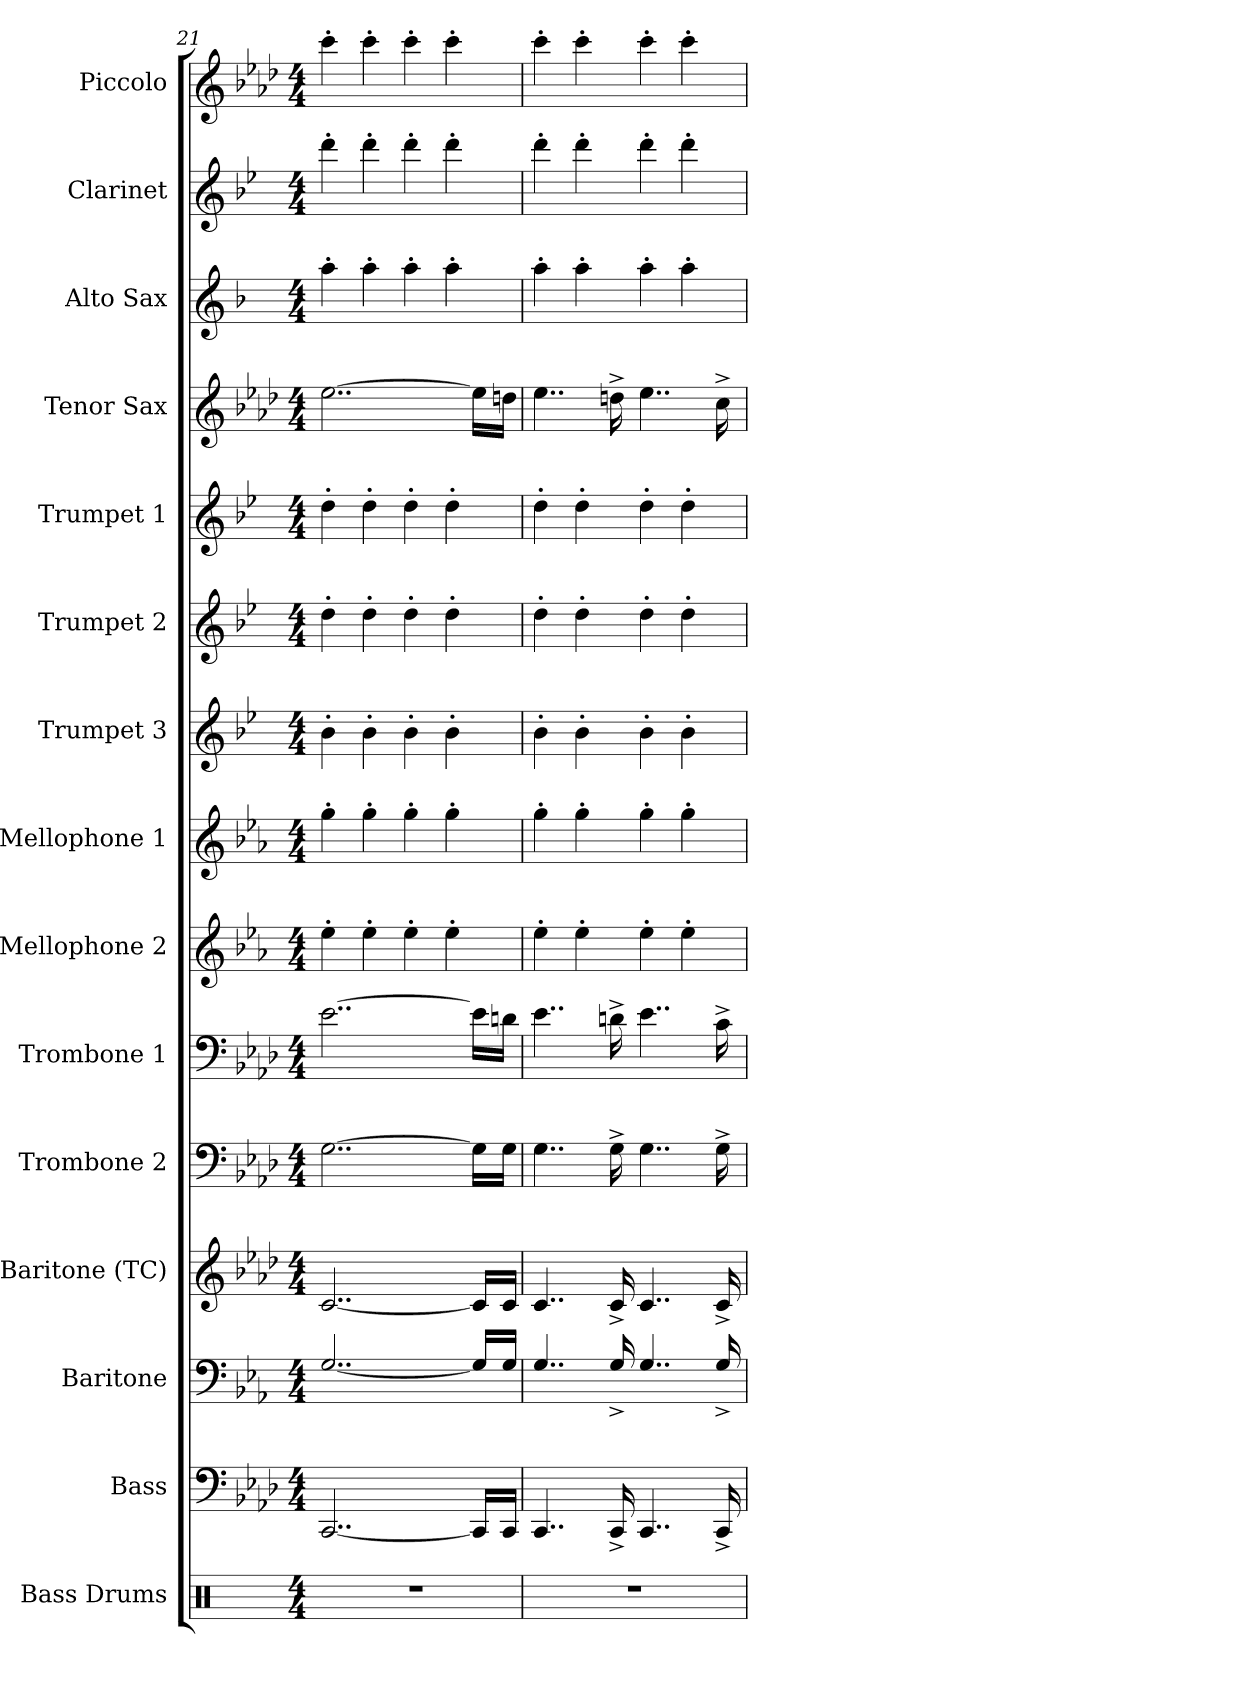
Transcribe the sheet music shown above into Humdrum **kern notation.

**kern	**kern	**kern	**kern	**kern	**kern	**kern	**kern	**kern	**kern	**kern	**kern	**kern	**kern	**kern
*part15	*part14	*part13	*part12	*part11	*part10	*part9	*part8	*part7	*part6	*part5	*part4	*part3	*part2	*part1
*staff15	*staff14	*staff13	*staff12	*staff11	*staff10	*staff9	*staff8	*staff7	*staff6	*staff5	*staff4	*staff3	*staff2	*staff1
*I"Bass Drums	*I"Bass	*I"Baritone	*I"Baritone (TC)	*I"Trombone 2	*I"Trombone 1	*I"Mellophone 2	*I"Mellophone 1	*I"Trumpet 3	*I"Trumpet 2	*I"Trumpet 1	*I"Tenor Sax	*I"Alto Sax	*I"Clarinet	*I"Piccolo
*I'B.D.	*I'Bass	*I'Btn.	*I'Bar.	*I'Tbn. 2	*I'Tbn. 1	*I'Mello. 2	*I'Mph. 1	*I'Tpt. 3	*I'Tpt. 2	*I'Tpt. 1	*I'T. Sax.	*I'A. Sax.	*I'Cl.	*I'Picc.
*clefX	*clefF4	*clefF4	*clefG2	*clefF4	*clefF4	*clefG2	*clefG2	*clefG2	*clefG2	*clefG2	*clefG2	*clefG2	*clefG2	*clefG2
*	*	*ITrd4c7	*ITrd8c14	*	*	*ITrd4c7	*ITrd4c7	*ITrd1c2	*ITrd1c2	*ITrd1c2	*ITrd8c14	*ITrd5c9	*ITrd1c2	*ITrd-7c-12
*k[]	*k[b-e-a-d-]	*k[b-e-a-d-]	*k[b-e-a-d-]	*k[b-e-a-d-]	*k[b-e-a-d-]	*k[b-e-a-d-]	*k[b-e-a-d-]	*k[b-e-a-d-]	*k[b-e-a-d-]	*k[b-e-a-d-]	*k[b-e-a-d-]	*k[b-e-a-d-]	*k[b-e-a-d-]	*k[b-e-a-d-]
*M4/4	*M4/4	*M4/4	*M4/4	*M4/4	*M4/4	*M4/4	*M4/4	*M4/4	*M4/4	*M4/4	*M4/4	*M4/4	*M4/4	*M4/4
=21	=21	=21	=21	=21	=21	=21	=21	=21	=21	=21	=21	=21	=21	=21
1r	[2..CC/	[2..C/	[2..C/	[2..G\	[2..e-\	4a-'\	4cc'\	4a-'\	4cc'\	4cc'\	[2..e-\	4cc'\	4ccc'\	4cccc'\
.	.	.	.	.	.	4a-'\	4cc'\	4a-'\	4cc'\	4cc'\	.	4cc'\	4ccc'\	4cccc'\
.	.	.	.	.	.	4a-'\	4cc'\	4a-'\	4cc'\	4cc'\	.	4cc'\	4ccc'\	4cccc'\
.	.	.	.	.	.	4a-'\	4cc'\	4a-'\	4cc'\	4cc'\	.	4cc'\	4ccc'\	4cccc'\
.	16CC/LL]	16C/LL]	16C/LL]	16G\LL]	16e-\LL]	.	.	.	.	.	16e-\LL]	.	.	.
.	16CC/JJ	16C/JJ	16C/JJ	16G\JJ	16dn\JJ	.	.	.	.	.	16dn\JJ	.	.	.
=22	=22	=22	=22	=22	=22	=22	=22	=22	=22	=22	=22	=22	=22	=22
1r	4..CC/	4..C/	4..C/	4..G\	4..e-\	4a-'\	4cc'\	4a-'\	4cc'\	4cc'\	4..e-\	4cc'\	4ccc'\	4cccc'\
.	.	.	.	.	.	4a-'\	4cc'\	4a-'\	4cc'\	4cc'\	.	4cc'\	4ccc'\	4cccc'\
.	16CC^/	16C^/	16C^/	16G^\	16dn^\	.	.	.	.	.	16dn^\	.	.	.
.	4..CC/	4..C/	4..C/	4..G\	4..e-\	4a-'\	4cc'\	4a-'\	4cc'\	4cc'\	4..e-\	4cc'\	4ccc'\	4cccc'\
.	.	.	.	.	.	4a-'\	4cc'\	4a-'\	4cc'\	4cc'\	.	4cc'\	4ccc'\	4cccc'\
.	16CC^/	16C^/	16C^/	16G^\	16c^\	.	.	.	.	.	16c^\	.	.	.
=	=	=	=	=	=	=	=	=	=	=	=	=	=	=
*-	*-	*-	*-	*-	*-	*-	*-	*-	*-	*-	*-	*-	*-	*-
